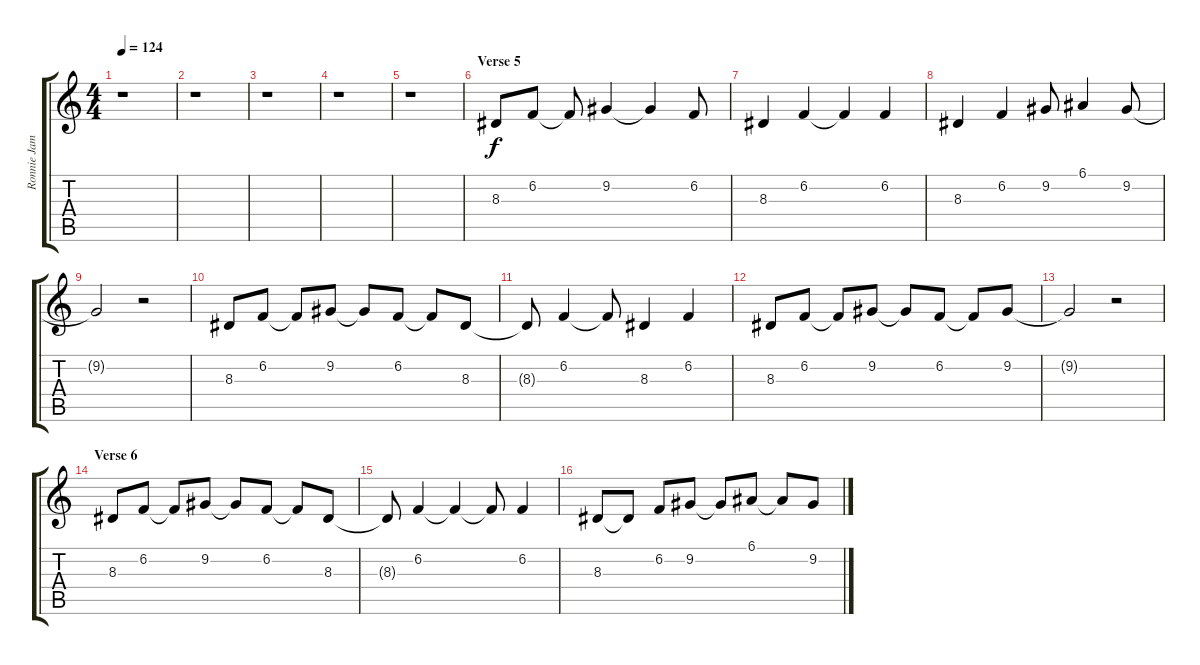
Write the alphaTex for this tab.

\track ("Ronnie James Dio" "Ronnie Jam") {instrument baritonesax}
\staff {score tabs}
\tuning (E4 B3 G3 D3 A2 E2) {hide}
\ts (4 4)
\tempo 124
\clef g2
\ks c
r.1{dy f} |
r.1 |
r.1 |
r.1 |
r.1 |
\section ("" "Verse 5")
8.3.8 6.2.8 6.2{t}.8 9.2.4 9.2{t}.4 6.2.8 |
8.3.4 6.2.4 6.2{t}.4 6.2.4 |
8.3.4 6.2.4 9.2.8 6.1.4 9.2.8 |
9.2{t}.2 r.2 |
8.3.8 6.2.8 6.2{t}.8 9.2.8 9.2{t}.8 6.2.8 6.2{t}.8 8.3.8 |
8.3{t}.8 6.2.4 6.2{t}.8 8.3.4 6.2.4 |
8.3.8 6.2.8 6.2{t}.8 9.2.8 9.2{t}.8 6.2.8 6.2{t}.8 9.2.8 |
9.2{t}.2 r.2 |
\section ("" "Verse 6")
8.3.8 6.2.8 6.2{t}.8 9.2.8 9.2{t}.8 6.2.8 6.2{t}.8 8.3.8 |
8.3{t}.8 6.2.4 6.2{t}.4 6.2{t}.8 6.2.4 |
8.3.8 8.3{t}.8 6.2.8 9.2.8 9.2{t}.8 6.1.8 6.1{t}.8 9.2.8
